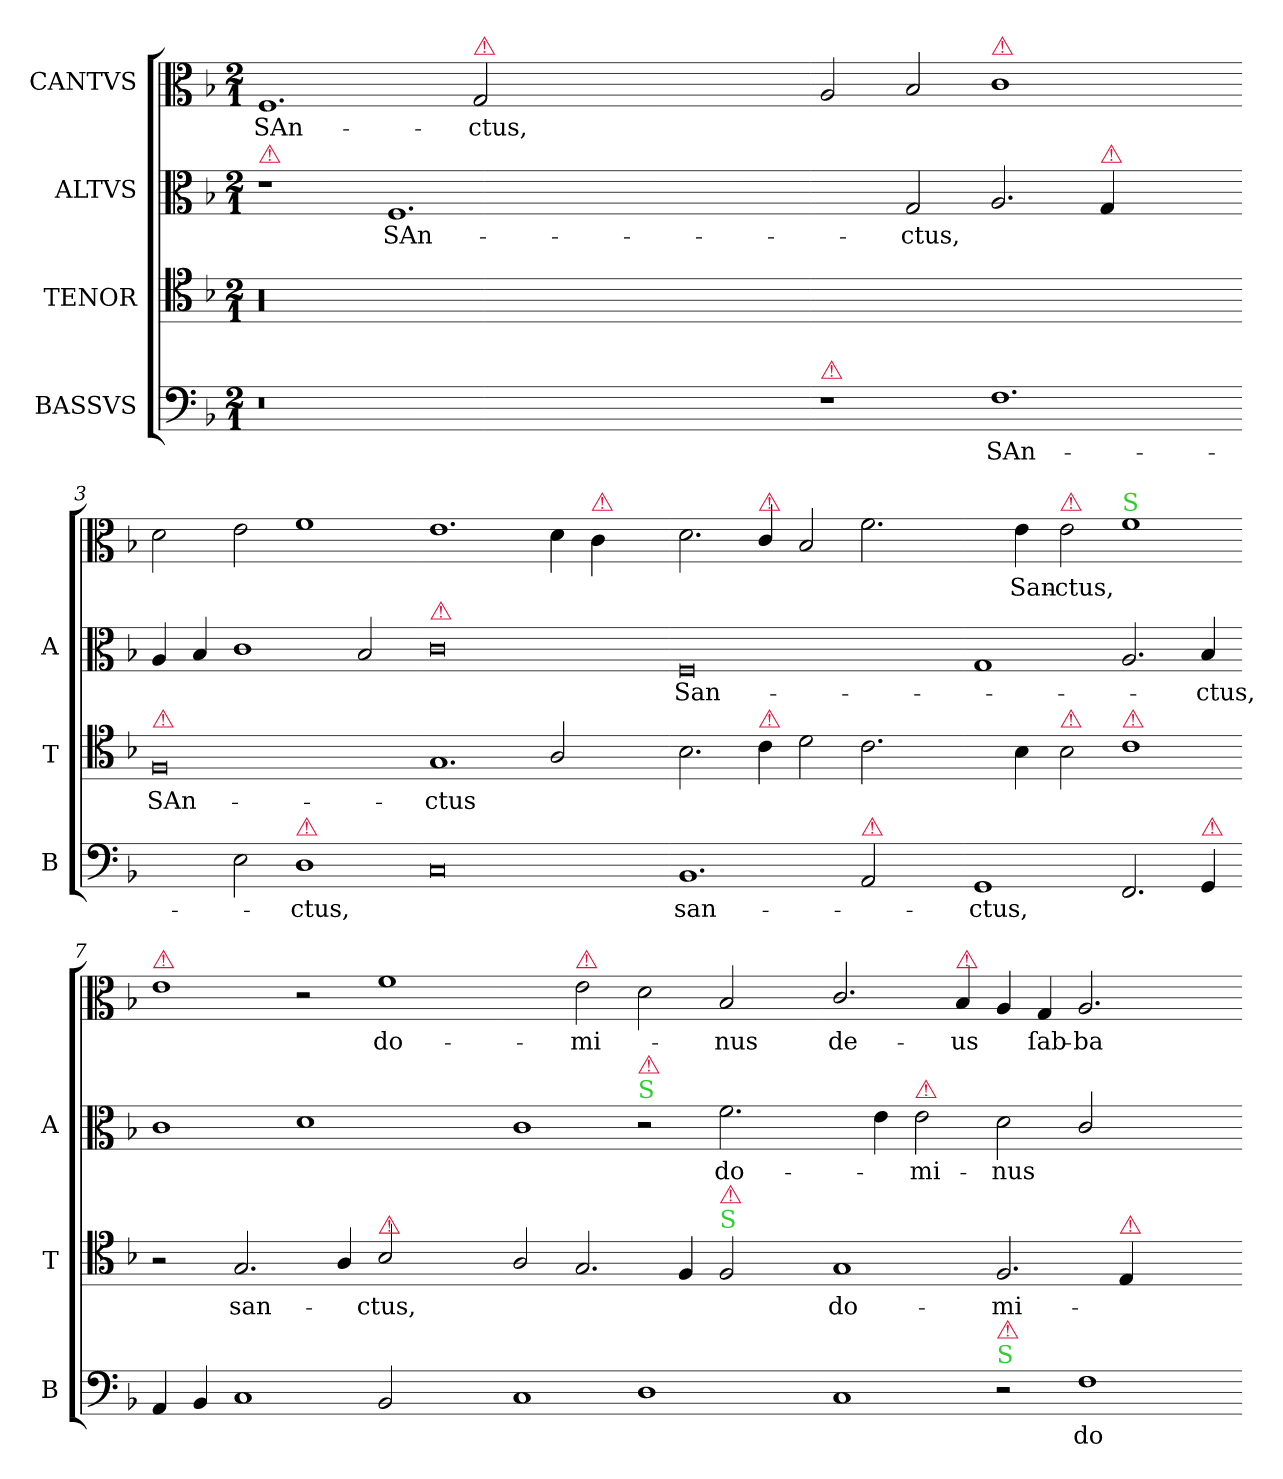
**kern	**text	**kern	**text	**kern	**text	**kern	**text
*part4	*part4	*part3	*part3	*part2	*part2	*part1	*part1
*staff4	*staff4	*staff3	*staff3	*staff2	*staff2	*staff1	*staff1
*I"BASSVS	*	*I"TENOR	*	*I"ALTVS	*	*I"CANTVS	*
*I'B	*	*I'T	*	*I'A	*	*	*
*clefF4	*	*clefC4	*	*clefC3	*	*clefC3	*
*k[b-]	*	*k[b-]	*	*k[b-]	*	*k[b-]	*
*F:	*	*F:	*	*F:	*	*F:	*
*M2/1	*	*M2/1	*	*M2/1	*	*M2/1	*
=1	=1	=1	=1	=1	=1	=1	=1
!	!	!	!	!LO:TX:a:color=crimson:t=⚠	!	!	!
0r	.	00r	.	1r	.	1.F	SAn-
.	.	.	.	1.F	SAn-	.	.
!	!	!	!	!	!	!LO:TX:a:color=crimson:t=⚠	!
.	.	.	.	.	.	2G/	-ctus,
0ryy	.	.	.	.	.	0ryy	.
.	.	.	.	1.ryy	.	.	.
=2-	=2-	=2-	=2-	=2-	=2-	=2-	=2-
!LO:TX:a:color=crimson:t=⚠	!	!	!	!	!	!	!
1r	.	0ryy	.	2ryy	.	2A/	.
.	.	.	.	2G/	-ctus,	2B-/	.
!	!	!	!	!	!	!LO:TX:a:color=crimson:t=⚠	!
1.F	SAn-	.	.	2.A/	.	1c	.
!	!	!	!	!LO:TX:a:color=crimson:t=⚠	!	!	!
.	.	.	.	4G/	.	.	.
.	.	2ryy	.	2ryy	.	2ryy	.
=3-	=3-	=3-	=3-	=3-	=3-	=3-	=3-
!	!	!LO:TX:a:color=crimson:t=⚠	!	!	!	!	!
2ryy	.	0F	SAn-	4A/	.	2d\	.
.	.	.	.	4B-/	.	.	.
2E\	.	.	.	1c	.	2e\	.
!LO:TX:a:color=crimson:t=⚠	!	!	!	!	!	!	!
1D	-ctus,	.	.	.	.	1f	.
.	.	.	.	2B-/	.	.	.
=4-	=4-	=4-	=4-	=4-	=4-	=4-	=4-
!	!	!	!	!LO:TX:a:color=crimson:t=⚠	!	!	!
0C	.	1.G	-ctus	0c	.	1.e	.
.	.	2A/	.	.	.	4d\	.
!	!	!	!	!	!	!LO:TX:a:color=crimson:t=⚠	!
.	.	.	.	.	.	4c\	.
=5-	=5-	=5-	=5-	=5-	=5-	=5-	=5-
1.BB-	san-	2.B-\	.	0F	San-	2.d\	.
!	!	!	!	!	!	!LO:TX:a:color=crimson:t=⚠	!
!	!	!LO:TX:a:color=crimson:t=⚠	!	!	!	!	!
.	.	4c\	.	.	.	4c/	.
.	.	2d\	.	.	.	2B-/	.
!LO:TX:a:color=crimson:t=⚠	!	!	!	!	!	!	!
2AA/	.	2.c\	.	.	.	2.f\	.
4ryy	.	.	.	4ryy	.	.	.
=6-	=6-	=6-	=6-	=6-	=6-	=6-	=6-
1GG	-ctus,	4ryy	.	1G	.	4ryy	.
.	.	4B-\	.	.	.	4e\	San-
!	!	!	!	!	!	!LO:TX:a:color=crimson:t=⚠	!
!	!	!LO:TX:a:color=crimson:t=⚠	!	!	!	!	!
.	.	2B-\	.	.	.	2e\	-ctus,
!	!	!	!	!	!	!LO:TX:a:color=limegreen:t=S	!
!	!	!LO:TX:a:color=crimson:t=⚠	!	!	!	!	!
2.FF/	.	1c	.	2.A/	.	1f	.
!LO:TX:a:color=crimson:t=⚠	!	!	!	!	!	!	!
4GG/	.	.	.	4B-/	-ctus,	.	.
=7-	=7-	=7-	=7-	=7-	=7-	=7-	=7-
!	!	!	!	!	!	!LO:TX:a:color=crimson:t=⚠	!
4AA/	.	2r	.	1c	.	1e	.
4BB-/	.	.	.	.	.	.	.
1C	.	2.G/	san-	.	.	.	.
.	.	.	.	1d	.	2r	.
.	.	4A/	.	.	.	.	.
!	!	!LO:TX:a:color=crimson:t=⚠	!	!	!	!	!
2BB-/	.	2B-/	-ctus,	.	.	1f\	do-
2ryy	.	2ryy	.	2ryy	.	.	.
=8-	=8-	=8-	=8-	=8-	=8-	=8-	=8-
1C	.	2A/	.	1c	.	2ryy	.
!	!	!	!	!	!	!LO:TX:a:color=crimson:t=⚠	!
.	.	2.G/	.	.	.	2e\	-mi-
!	!	!	!	!LO:TX:a:color=limegreen:t=S	!	!	!
!	!	!	!	!LO:TX:a:color=crimson:t=⚠	!	!	!
1D	.	.	.	2r	.	2d\	.
.	.	4F/	.	.	.	.	.
!	!	!LO:TX:a:color=limegreen:t=S	!	!	!	!	!
!	!	!LO:TX:a:color=crimson:t=⚠	!	!	!	!	!
.	.	2F/	.	2.f\	do-	2B-/	-nus
4ryy	.	4ryy	.	.	.	4ryy	.
=9-	=9-	=9-	=9-	=9-	=9-	=9-	=9-
1C	.	1G	do-	4ryy	.	2.c/	de-
.	.	.	.	4e\	.	.	.
!	!	!	!	!LO:TX:a:color=crimson:t=⚠	!	!	!
.	.	.	.	2e\	-mi-	.	.
!	!	!	!	!	!	!LO:TX:a:color=crimson:t=⚠	!
.	.	.	.	.	.	4B-/	-us
!LO:TX:a:color=limegreen:t=S	!	!	!	!	!	!	!
!LO:TX:a:color=crimson:t=⚠	!	!	!	!	!	!	!
2r	.	2.F/	-mi-	2d\	-nus	4A/	.
.	.	.	.	.	.	4G/	ſab-
1F\	do-	.	.	2c/	.	2.A/	-ba-
!	!	!LO:TX:a:color=crimson:t=⚠	!	!	!	!	!
.	.	4E/	.	.	.	.	.
.	.	2ryy	.	2ryy	.	.	.
.	.	.	.	.	.	4ryy	.
=-	=-	=-	=-	=-	=-	=-	=-
*-	*-	*-	*-	*-	*-	*-	*-
